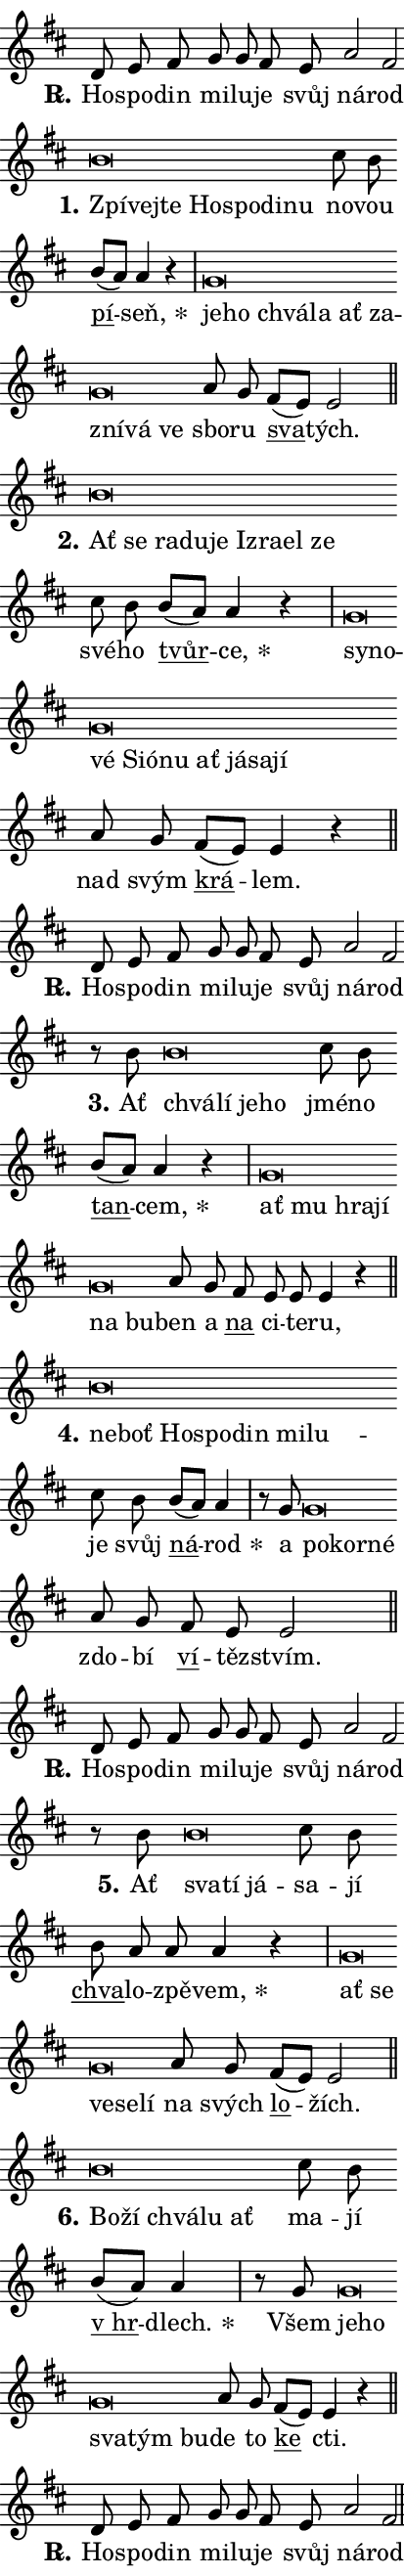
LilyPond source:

\version "2.24.0"
\header { tagline = "" }
\paper {
  indent = 0\cm
  top-margin = 0\cm
  right-margin = 0.13\cm % to fit lyric hyphens
  bottom-margin = 0\cm
  left-margin = 0\cm
  paper-width = 7\cm
  page-breaking = #ly:one-page-breaking
  system-system-spacing.basic-distance = #11
  score-system-spacing.basic-distance = #11
  ragged-last = ##f
}


%% Author: Thomas Morley
%% https://lists.gnu.org/archive/html/lilypond-user/2020-05/msg00002.html
#(define (line-position grob)
"Returns position of @var[grob} in current system:
   @code{'start}, if at first time-step
   @code{'end}, if at last time-step
   @code{'middle} otherwise
"
  (let* ((col (ly:item-get-column grob))
         (ln (ly:grob-object col 'left-neighbor))
         (rn (ly:grob-object col 'right-neighbor))
         (col-to-check-left (if (ly:grob? ln) ln col))
         (col-to-check-right (if (ly:grob? rn) rn col))
         (break-dir-left
           (and
             (ly:grob-property col-to-check-left 'non-musical #f)
             (ly:item-break-dir col-to-check-left)))
         (break-dir-right
           (and
             (ly:grob-property col-to-check-right 'non-musical #f)
             (ly:item-break-dir col-to-check-right))))
        (cond ((eqv? 1 break-dir-left) 'start)
              ((eqv? -1 break-dir-right) 'end)
              (else 'middle))))

#(define (tranparent-at-line-position vctor)
  (lambda (grob)
  "Relying on @code{line-position} select the relevant enry from @var{vctor}.
Used to determine transparency,"
    (case (line-position grob)
      ((end) (not (vector-ref vctor 0)))
      ((middle) (not (vector-ref vctor 1)))
      ((start) (not (vector-ref vctor 2))))))

noteHeadBreakVisibility =
#(define-music-function (break-visibility)(vector?)
"Makes @code{NoteHead}s transparent relying on @var{break-visibility}"
#{
  \override NoteHead.transparent =
    #(tranparent-at-line-position break-visibility)
#})

#(define delete-ledgers-for-transparent-note-heads
  (lambda (grob)
    "Reads whether a @code{NoteHead} is transparent.
If so this @code{NoteHead} is removed from @code{'note-heads} from
@var{grob}, which is supposed to be @code{LedgerLineSpanner}.
As a result ledgers are not printed for this @code{NoteHead}"
    (let* ((nhds-array (ly:grob-object grob 'note-heads))
           (nhds-list
             (if (ly:grob-array? nhds-array)
                 (ly:grob-array->list nhds-array)
                 '()))
           ;; Relies on the transparent-property being done before
           ;; Staff.LedgerLineSpanner.after-line-breaking is executed.
           ;; This is fragile ...
           (to-keep
             (remove
               (lambda (nhd)
                 (ly:grob-property nhd 'transparent #f))
               nhds-list)))
      ;; TODO find a better method to iterate over grob-arrays, similiar
      ;; to filter/remove etc for lists
      ;; For now rebuilt from scratch
      (set! (ly:grob-object grob 'note-heads)  '())
      (for-each
        (lambda (nhd)
          (ly:pointer-group-interface::add-grob grob 'note-heads nhd))
        to-keep))))

squashNotes = {
  \override NoteHead.X-extent = #'(-0.2 . 0.2)
  \override NoteHead.Y-extent = #'(-0.75 . 0)
  \override NoteHead.stencil =
    #(lambda (grob)
       (let ((pos (ly:grob-property grob 'staff-position)))
         (begin
           (if (< pos -7) (display "ERROR: Lower brevis then expected\n") (display ""))
           (if (<= pos -6) ly:text-interface::print ly:note-head::print))))
}
unSquashNotes = {
  \revert NoteHead.X-extent
  \revert NoteHead.Y-extent
  \revert NoteHead.stencil
}

hideNotes = \noteHeadBreakVisibility #begin-of-line-visible
unHideNotes = \noteHeadBreakVisibility #all-visible

% work-around for resetting accidentals
% https://lilypond.org/doc/v2.23/Documentation/notation/displaying-rhythms#unmetered-music
cadenzaMeasure = {
  \cadenzaOff
  \partial 1024 s1024
  \cadenzaOn
}

#(define-markup-command (accent layout props text) (markup?)
  "Underline accented syllable"
  (interpret-markup layout props
    #{\markup \override #'(offset . 4.3) \underline { #text }#}))

responsum = \markup \concat {
  "R" \hspace #-1.05 \path #0.1 #'((moveto 0 0.07) (lineto 0.9 0.8)) \hspace #0.05 "."
}

spaceSize = #0.6828661417322834 % exact space size for TeX Gyre Schola

\layout {
  \context {
    \Staff
    \remove "Time_signature_engraver"
    \override LedgerLineSpanner.after-line-breaking = #delete-ledgers-for-transparent-note-heads
  }
  \context {
    \Lyrics {
      \override LyricSpace.minimum-distance = \spaceSize
      \override LyricText.font-name = #"TeX Gyre Schola"
      \override LyricText.font-size = 1
      \override StanzaNumber.font-name = #"TeX Gyre Schola Bold"
      \override StanzaNumber.font-size = 1
    }
  }
  \context {
    \Score 
    \override NoteHead.text =
      #(lambda (grob) 
        (let ((pos (ly:grob-property grob 'staff-position)))
          #{\markup {
            \combine
              \halign #-0.55 \raise #(if (= pos -6) 0 0.5) \override #'(thickness . 2) \draw-line #'(3.2 . 0)
              \musicglyph "noteheads.sM1"
          }#}))
  }
}

% magnetic-lyrics.ily
%
%   written by
%     Jean Abou Samra <jean@abou-samra.fr>
%     Werner Lemberg <wl@gnu.org>
%
%   adapted by
%     Jiri Hon <jiri.hon@gmail.com>
%
% Version 2022-Apr-15

% https://www.mail-archive.com/lilypond-user@gnu.org/msg149350.html

#(define (Left_hyphen_pointer_engraver context)
   "Collect syllable-hyphen-syllable occurrences in lyrics and store
them in properties.  This engraver only looks to the left.  For
example, if the lyrics input is @code{foo -- bar}, it does the
following.

@itemize @bullet
@item
Set the @code{text} property of the @code{LyricHyphen} grob between
@q{foo} and @q{bar} to @code{foo}.

@item
Set the @code{left-hyphen} property of the @code{LyricText} grob with
text @q{foo} to the @code{LyricHyphen} grob between @q{foo} and
@q{bar}.
@end itemize

Use this auxiliary engraver in combination with the
@code{lyric-@/text::@/apply-@/magnetic-@/offset!} hook."
   (let ((hyphen #f)
         (text #f))
     (make-engraver
      (acknowledgers
       ((lyric-syllable-interface engraver grob source-engraver)
        (set! text grob)))
      (end-acknowledgers
       ((lyric-hyphen-interface engraver grob source-engraver)
        ;(when (not (grob::has-interface grob 'lyric-space-interface))
          (set! hyphen grob)));)
      ((stop-translation-timestep engraver)
       (when (and text hyphen)
         (ly:grob-set-object! text 'left-hyphen hyphen))
       (set! text #f)
       (set! hyphen #f)))))

#(define (lyric-text::apply-magnetic-offset! grob)
   "If the space between two syllables is less than the value in
property @code{LyricText@/.details@/.squash-threshold}, move the right
syllable to the left so that it gets concatenated with the left
syllable.

Use this function as a hook for
@code{LyricText@/.after-@/line-@/breaking} if the
@code{Left_@/hyphen_@/pointer_@/engraver} is active."
   (let ((hyphen (ly:grob-object grob 'left-hyphen #f)))
     (when hyphen
       (let ((left-text (ly:spanner-bound hyphen LEFT)))
         (when (grob::has-interface left-text 'lyric-syllable-interface)
           (let* ((common (ly:grob-common-refpoint grob left-text X))
                  (this-x-ext (ly:grob-extent grob common X))
                  (left-x-ext
                   (begin
                     ;; Trigger magnetism for left-text.
                     (ly:grob-property left-text 'after-line-breaking)
                     (ly:grob-extent left-text common X)))
                  ;; `delta` is the gap width between two syllables.
                  (delta (- (interval-start this-x-ext)
                            (interval-end left-x-ext)))
                  (details (ly:grob-property grob 'details))
                  (threshold (assoc-get 'squash-threshold details 0.2)))
             (when (< delta threshold)
               (let* (;; We have to manipulate the input text so that
                      ;; ligatures crossing syllable boundaries are not
                      ;; disabled.  For languages based on the Latin
                      ;; script this is essentially a beautification.
                      ;; However, for non-Western scripts it can be a
                      ;; necessity.
                      (lt (ly:grob-property left-text 'text))
                      (rt (ly:grob-property grob 'text))
                      (is-space (grob::has-interface hyphen 'lyric-space-interface))
                      (space (if is-space " " ""))
                      (extra-delta (if is-space spaceSize 0))
                      ;; Append new syllable.
                      (ltrt-space (if (and (string? lt) (string? rt))
                                (string-append lt space rt)
                                (make-concat-markup (list lt space rt))))
                      ;; Right-align `ltrt` to the right side.
                      (ltrt-space-markup (grob-interpret-markup
                               grob
                               (make-translate-markup
                                (cons (interval-length this-x-ext) 0)
                                (make-right-align-markup ltrt-space)))))
                 (begin
                   ;; Don't print `left-text`.
                   (ly:grob-set-property! left-text 'stencil #f)
                   ;; Set text and stencil (which holds all collected
                   ;; syllables so far) and shift it to the left.
                   (ly:grob-set-property! grob 'text ltrt-space)
                   (ly:grob-set-property! grob 'stencil ltrt-space-markup)
                   (ly:grob-translate-axis! grob (- (- delta extra-delta)) X))))))))))


#(define (lyric-hyphen::displace-bounds-first grob)
   ;; Make very sure this callback isn't triggered too early.
   (let ((left (ly:spanner-bound grob LEFT))
         (right (ly:spanner-bound grob RIGHT)))
     (ly:grob-property left 'after-line-breaking)
     (ly:grob-property right 'after-line-breaking)
     (ly:lyric-hyphen::print grob)))

squashThreshold = #0.4

\layout {
  \context {
    \Lyrics
    \consists #Left_hyphen_pointer_engraver
    \override LyricText.after-line-breaking =
      #lyric-text::apply-magnetic-offset!
    \override LyricHyphen.stencil = #lyric-hyphen::displace-bounds-first
    \override LyricText.details.squash-threshold = \squashThreshold
    \override LyricHyphen.minimum-distance = 0
    \override LyricHyphen.minimum-length = \squashThreshold
  }
}

squashText = \override LyricText.details.squash-threshold = 9999
unSquashText = \override LyricText.details.squash-threshold = \squashThreshold

leftText = \override LyricText.self-alignment-X = #LEFT
unLeftText = \revert LyricText.self-alignment-X

starOffset = #(lambda (grob) 
                (let ((x_offset (ly:self-alignment-interface::aligned-on-x-parent grob)))
                  (if (= x_offset 0) 0 (+ x_offset 1.2))))

star = #(define-music-function (syllable)(string?)
"Append star separator at the end of a syllable"
#{
  \once \override LyricText.X-offset = #starOffset
  \lyricmode { \markup {
    #syllable
    \override #'((font-name . "TeX Gyre Schola Bold")) \hspace #0.2 \lower #0.65 \larger "*"
  } }
#})

starAccent = #(define-music-function (syllable)(string?)
"Append star separator at the end of a syllable and make accent"
#{
  \once \override LyricText.X-offset = #starOffset
  \lyricmode { \markup {
    \accent #syllable
    \override #'((font-name . "TeX Gyre Schola Bold")) \hspace #0.2 \lower #0.65 \larger "*"
  } }
#})

breath = #(define-music-function (syllable)(string?)
"Append breathing indicator at the end of a syllable"
#{
  \lyricmode { \markup { #syllable "+" } }
#})

optionalBreath = #(define-music-function (syllable)(string?)
"Append optional breathing indicator at the end of a syllable"
#{
  \lyricmode { \markup { #syllable "(+)" } }
#})


\score {
    <<
        \new Voice = "melody" { \cadenzaOn \key d \major \relative { d'8 e fis g g fis e a2 fis \cadenzaMeasure \bar "||" \break } }
        \new Lyrics \lyricsto "melody" { \lyricmode { \set stanza = \responsum
Ho -- spo -- din mi -- lu -- je svůj ná -- rod. } }
    >>
    \layout {}
}

\score {
    <<
        \new Voice = "melody" { \cadenzaOn \key d \major \relative { \squashNotes b'\breve*1/16 \hideNotes \breve*1/16 \bar "" \breve*1/16 \bar "" \breve*1/16 \bar "" \breve*1/16 \bar "" \breve*1/16 \breve*1/16 \bar "" \unHideNotes \unSquashNotes cis8 b \bar "" b[( a)] a4 r \cadenzaMeasure \bar "|" \squashNotes g\breve*1/16 \hideNotes \breve*1/16 \bar "" \breve*1/16 \bar "" \breve*1/16 \bar "" \breve*1/16 \bar "" \breve*1/16 \bar "" \breve*1/16 \bar "" \breve*1/16 \breve*1/16 \bar "" \unHideNotes \unSquashNotes a8 g \bar "" fis[( e)] e2 \cadenzaMeasure \bar "||" \break } }
        \new Lyrics \lyricsto "melody" { \lyricmode { \set stanza = "1."
\leftText Zpí -- \squashText vej -- te Ho -- spo -- di -- nu \unLeftText \unSquashText no -- vou \markup \accent pí -- \star seň, \leftText je -- \squashText ho chvá -- la ať za -- zní -- vá ve \unLeftText \unSquashText sbo -- ru \markup \accent sva -- tých. } }
    >>
    \layout {}
}

\score {
    <<
        \new Voice = "melody" { \cadenzaOn \key d \major \relative { \squashNotes b'\breve*1/16 \hideNotes \breve*1/16 \bar "" \breve*1/16 \bar "" \breve*1/16 \bar "" \breve*1/16 \bar "" \breve*1/16 \bar "" \breve*1/16 \bar "" \breve*1/16 \breve*1/16 \bar "" \unHideNotes \unSquashNotes cis8 b \bar "" b[( a)] a4 r \cadenzaMeasure \bar "|" \squashNotes g\breve*1/16 \hideNotes \breve*1/16 \bar "" \breve*1/16 \bar "" \breve*1/16 \bar "" \breve*1/16 \bar "" \breve*1/16 \bar "" \breve*1/16 \bar "" \breve*1/16 \bar "" \breve*1/16 \breve*1/16 \bar "" \unHideNotes \unSquashNotes a8 g \bar "" fis[( e)] e4 r \cadenzaMeasure \bar "||" \break } }
        \new Lyrics \lyricsto "melody" { \lyricmode { \set stanza = "2."
\leftText Ať \squashText se ra -- du -- je Iz -- ra -- el ze \unLeftText \unSquashText své -- ho \markup \accent tvůr -- \star ce, \leftText sy -- \squashText no -- vé Si -- ó -- nu ať já -- sa -- jí \unLeftText \unSquashText nad svým \markup \accent krá -- lem. } }
    >>
    \layout {}
}

\score {
    <<
        \new Voice = "melody" { \cadenzaOn \key d \major \relative { d'8 e fis g g fis e a2 fis \cadenzaMeasure \bar "||" \break } }
        \new Lyrics \lyricsto "melody" { \lyricmode { \set stanza = \responsum
Ho -- spo -- din mi -- lu -- je svůj ná -- rod. } }
    >>
    \layout {}
}

\score {
    <<
        \new Voice = "melody" { \cadenzaOn \key d \major \relative { r8 b' \squashNotes b\breve*1/16 \hideNotes \breve*1/16 \bar "" \breve*1/16 \breve*1/16 \bar "" \unHideNotes \unSquashNotes cis8 b \bar "" b[( a)] a4 r \cadenzaMeasure \bar "|" \squashNotes g\breve*1/16 \hideNotes \breve*1/16 \bar "" \breve*1/16 \bar "" \breve*1/16 \bar "" \breve*1/16 \breve*1/16 \bar "" \unHideNotes \unSquashNotes a8 g \bar "" fis e e e4 r \cadenzaMeasure \bar "||" \break } }
        \new Lyrics \lyricsto "melody" { \lyricmode { \set stanza = "3."
Ať \leftText chvá -- \squashText lí je -- ho \unLeftText \unSquashText jmé -- no \markup \accent tan -- \star cem, \leftText ať \squashText mu hra -- jí na bu -- \unLeftText \unSquashText ben a \markup \accent na ci -- te -- ru, } }
    >>
    \layout {}
}

\score {
    <<
        \new Voice = "melody" { \cadenzaOn \key d \major \relative { \squashNotes b'\breve*1/16 \hideNotes \breve*1/16 \bar "" \breve*1/16 \bar "" \breve*1/16 \bar "" \breve*1/16 \bar "" \breve*1/16 \breve*1/16 \bar "" \unHideNotes \unSquashNotes cis8 b \bar "" b[( a)] a4 \cadenzaMeasure \bar "|" r8 g \squashNotes g\breve*1/16 \hideNotes \breve*1/16 \breve*1/16 \bar "" \unHideNotes \unSquashNotes a8 g \bar "" fis e e2 \cadenzaMeasure \bar "||" \break } }
        \new Lyrics \lyricsto "melody" { \lyricmode { \set stanza = "4."
\leftText ne -- \squashText boť Ho -- spo -- din mi -- lu -- \unLeftText \unSquashText je svůj \markup \accent ná -- \star rod a \leftText po -- \squashText kor -- né \unLeftText \unSquashText zdo -- bí \markup \accent ví -- těz -- stvím. } }
    >>
    \layout {}
}

\score {
    <<
        \new Voice = "melody" { \cadenzaOn \key d \major \relative { d'8 e fis g g fis e a2 fis \cadenzaMeasure \bar "||" \break } }
        \new Lyrics \lyricsto "melody" { \lyricmode { \set stanza = \responsum
Ho -- spo -- din mi -- lu -- je svůj ná -- rod. } }
    >>
    \layout {}
}

\score {
    <<
        \new Voice = "melody" { \cadenzaOn \key d \major \relative { r8 b' \squashNotes b\breve*1/16 \hideNotes \breve*1/16 \breve*1/16 \bar "" \unHideNotes \unSquashNotes cis8 b \bar "" b a a a4 r \cadenzaMeasure \bar "|" \squashNotes g\breve*1/16 \hideNotes \breve*1/16 \bar "" \breve*1/16 \bar "" \breve*1/16 \breve*1/16 \bar "" \unHideNotes \unSquashNotes a8 g \bar "" fis[( e)] e2 \cadenzaMeasure \bar "||" \break } }
        \new Lyrics \lyricsto "melody" { \lyricmode { \set stanza = "5."
Ať \leftText sva -- \squashText tí já -- \unLeftText \unSquashText sa -- jí \markup \accent chva -- lo -- zpě -- \star vem, \leftText ať \squashText se ve -- se -- lí \unLeftText \unSquashText na svých \markup \accent lo -- žích. } }
    >>
    \layout {}
}

\score {
    <<
        \new Voice = "melody" { \cadenzaOn \key d \major \relative { \squashNotes b'\breve*1/16 \hideNotes \breve*1/16 \bar "" \breve*1/16 \bar "" \breve*1/16 \breve*1/16 \bar "" \unHideNotes \unSquashNotes cis8 b \bar "" b[( a)] a4 \cadenzaMeasure \bar "|" r8 g \squashNotes g\breve*1/16 \hideNotes \breve*1/16 \bar "" \breve*1/16 \bar "" \breve*1/16 \breve*1/16 \bar "" \unHideNotes \unSquashNotes a8 g \bar "" fis[( e)] e4 r \cadenzaMeasure \bar "||" \break } }
        \new Lyrics \lyricsto "melody" { \lyricmode { \set stanza = "6."
\leftText Bo -- \squashText ží chvá -- lu ať \unLeftText \unSquashText ma -- jí \markup \accent "v hr" -- \star dlech. Všem \leftText je -- \squashText ho sva -- tým bu -- \unLeftText \unSquashText de to \markup \accent ke cti. } }
    >>
    \layout {}
}

\score {
    <<
        \new Voice = "melody" { \cadenzaOn \key d \major \relative { d'8 e fis g g fis e a2 fis \cadenzaMeasure \bar "||" \break } \bar "|." }
        \new Lyrics \lyricsto "melody" { \lyricmode { \set stanza = \responsum
Ho -- spo -- din mi -- lu -- je svůj ná -- rod. } }
    >>
    \layout {}
}
